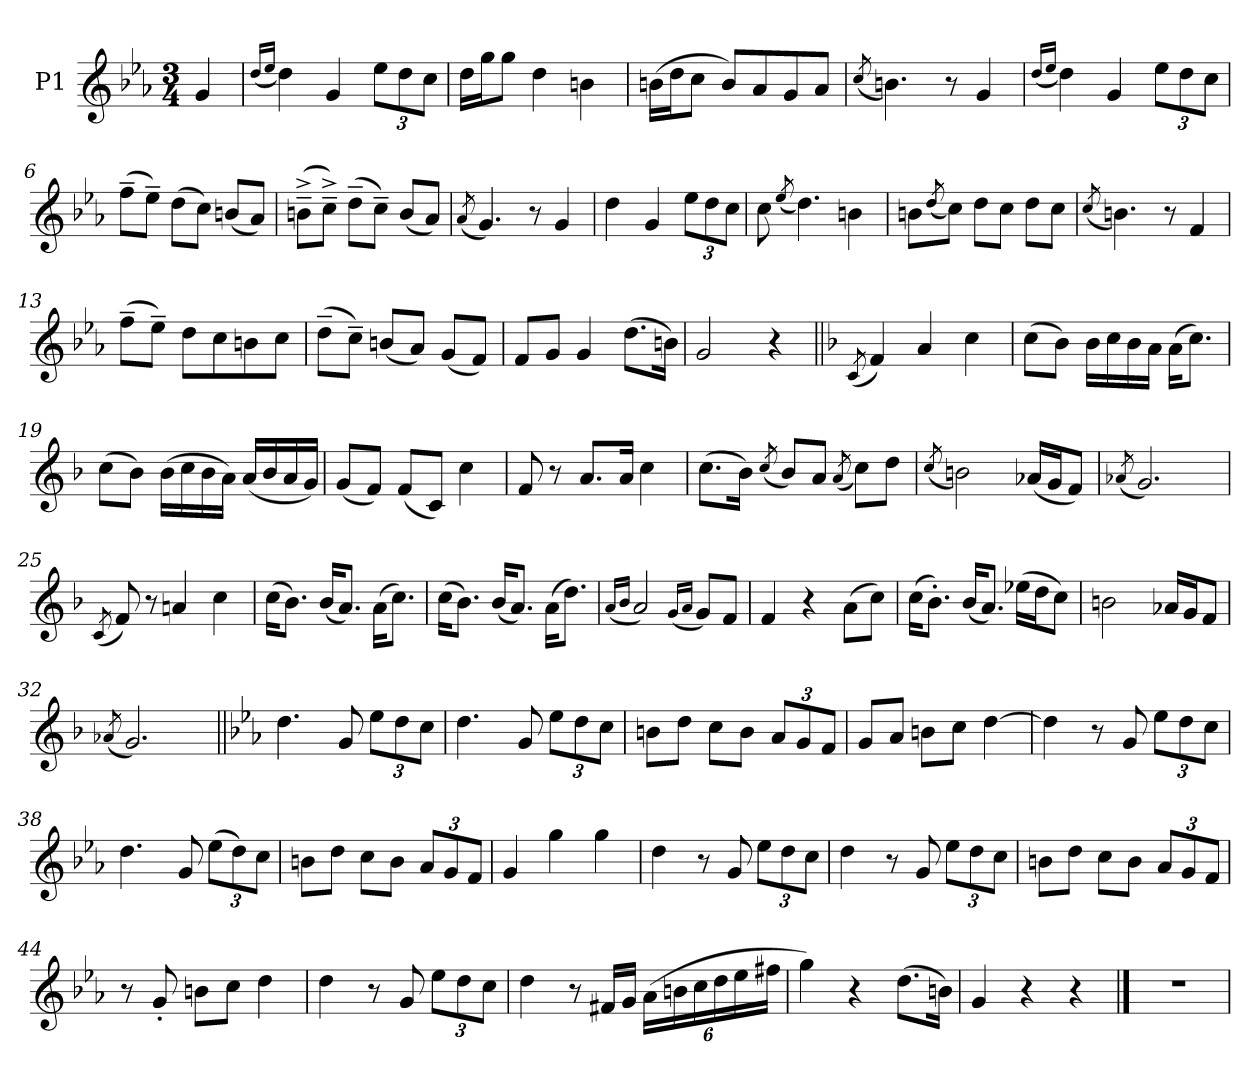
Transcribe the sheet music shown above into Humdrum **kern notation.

**kern
*part1
*staff1
*I"P1
*clefG2
*k[b-e-a-]
*M3/4
=
4g
=1
(16qqdd/LL
16qqee-/JJ
4dd)
4g
12ee-L
12dd
12ccJ
=2
16ddLL
16ggJ
8ggJ
4dd
4bn
=3
(16bnLL
16ddJ
8ccJ
8bL)
8a-
8g
8a-J
=4
(8qcc/
4.bn)
8r
4g
=5
(16qqdd/LL
16qqee-/JJ
4dd)
4g
12ee-L
12dd
12ccJ
=6
(8ff~L
8ee-~J)
(8ddL
8ccJ)
(8bnL
8a-J)
=7
(8bn~^L
8cc~^J)
(8dd~L
8cc~J)
(8bL
8a-J)
=8
(8qa-/
4.g)
8r
4g
=9
4dd
4g
12ee-L
12dd
12ccJ
=10
8cc
(8qee-/
4.dd)
4bn
=11
8bnL
(8qdd/
8ccJ)
8ddL
8ccJ
8ddL
8ccJ
=12
(8qcc/
4.bn)
8r
4f
=13
(8ff~L
8ee-~J)
8ddL
8cc
8bn
8ccJ
=14
(8dd~L
8cc~J)
(8bnL
8a-J)
(8gL
8fJ)
=15
8fL
8gJ
4g
(8.ddL
16bnJk)
=16
2g
4r
=17||
*k[b-]
*F:
(8qc/
4f)
4a
4cc
=18
(8ccL
8b-J)
16b-LL
16cc
16b-
16aJJ
(16aKL
8.ccJ)
=19
(8ccL
8b-J)
(16b-LL
16cc
16b-
16aJJ)
(16aLL
16b-
16a
16gJJ)
=20
(8gL
8fJ)
(8fL
8cJ)
4cc
=21
8f
8r
8.aL
16aJk
4cc
=22
(8.ccL
16b-Jk)
(8qcc/
8b-L)
8aJ
(8qa/
8ccL)
8ddJ
=23
(8qcc/
2bn)
(16a-XLL
16gJ
8fJ)
=24
(8qa-X/
2.g)
=25
(8qc/
8f)
8r
4an
4cc
=26
(16ccKL
8.b-J)
(16b-KL
8.aJ)
(16aKL
8.ccJ)
=27
(16ccKL
8.b-J)
(16b-KL
8.aJ)
(16aKL
8.ddJ)
=28
(16qqa/LL
16qqb-/JJ
2a)
(16qqg/LL
16qqa/JJ
8gL)
8fJ
=29
4f
4r
(8aL
8ccJ)
=30
(16ccKL
8.b-'J)
(16b-KL
8.aJ)
(16ee-XLL
16ddJ
8ccJ)
=31
2bn
16a-XLL
16gJ
8fJ
=32
(8qa-X/
2.g)
=33||
*k[b-e-a-]
4.dd
8g
12ee-L
12dd
12ccJ
=34
4.dd
8g
12ee-L
12dd
12ccJ
=35
8bnL
8ddJ
8ccL
8bJ
12a-L
12g
12fJ
=36
8gL
8a-J
8bnL
8ccJ
[4dd
=37
4dd]
8r
8g
12ee-L
12dd
12ccJ
=38
4.dd
8g
(12ee-L
12dd)
12ccJ
=39
8bnL
8ddJ
8ccL
8bJ
12a-L
12g
12fJ
=40
4g
4gg
4gg
=41
4dd
8r
8g
12ee-L
12dd
12ccJ
=42
4dd
8r
8g
12ee-L
12dd
12ccJ
=43
8bnL
8ddJ
8ccL
8bJ
12a-L
12g
12fJ
=44
8r
8g'
8bnL
8ccJ
4dd
=45
4dd
8r
8g
12ee-L
12dd
12ccJ
=46
4dd
8r
16f#XLL
16gJJ
(24a-LL
24bn
24cc
24dd
24ee-
24ff#XJJ
=47
4gg)
4r
(8.ddL
16bnJk)
=48
4g
4r
4r
==49
4%3r
=
*-
